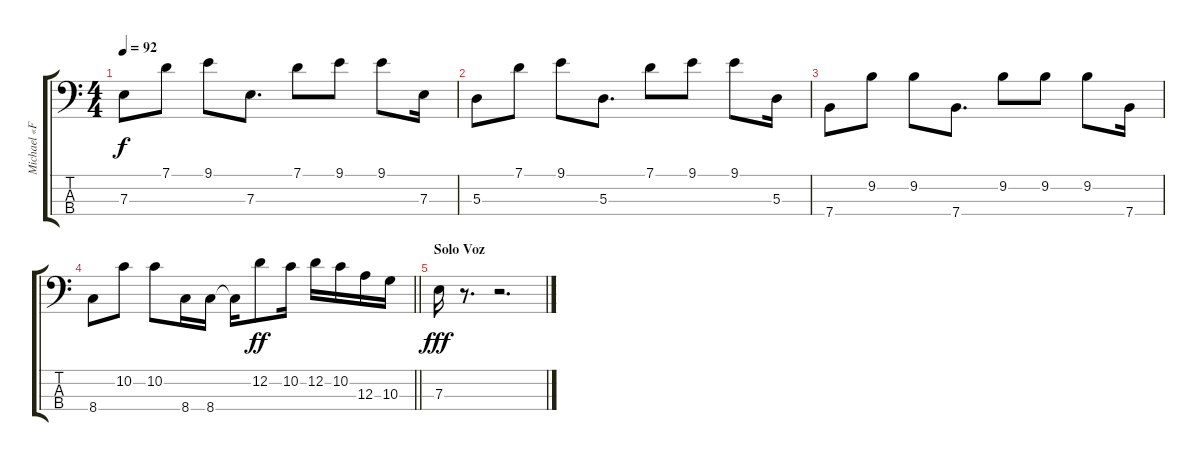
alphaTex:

\track ("Michael «Flea» Balzary" "Michael «F") {instrument electricbassfinger}
\staff {score tabs}
\tuning (G2 D2 A1 E1) {hide}
\ts (4 4)
\tempo 92
\clef f4
\ks c
7.3.8{dy f} 7.1.8 9.1.8 7.3.8{d} 7.1.8 9.1.8 9.1.8 7.3.16 |
5.3.8 7.1.8 9.1.8 5.3.8{d} 7.1.8 9.1.8 9.1.8 5.3.16 |
7.4.8 9.2.8 9.2.8 7.4.8{d} 9.2.8 9.2.8 9.2.8 7.4.16 |
\barLineRight lightlight
8.4.8 10.2.8 10.2.8 8.4.16 8.4.16 8.4{t}.16 12.2.8{dy ff} 10.2.16 12.2.16 10.2.16 12.3.16 10.3.16 |
\section ("" "Solo Voz")
7.3.16{dy fff} r.8{d} r.2{d}
